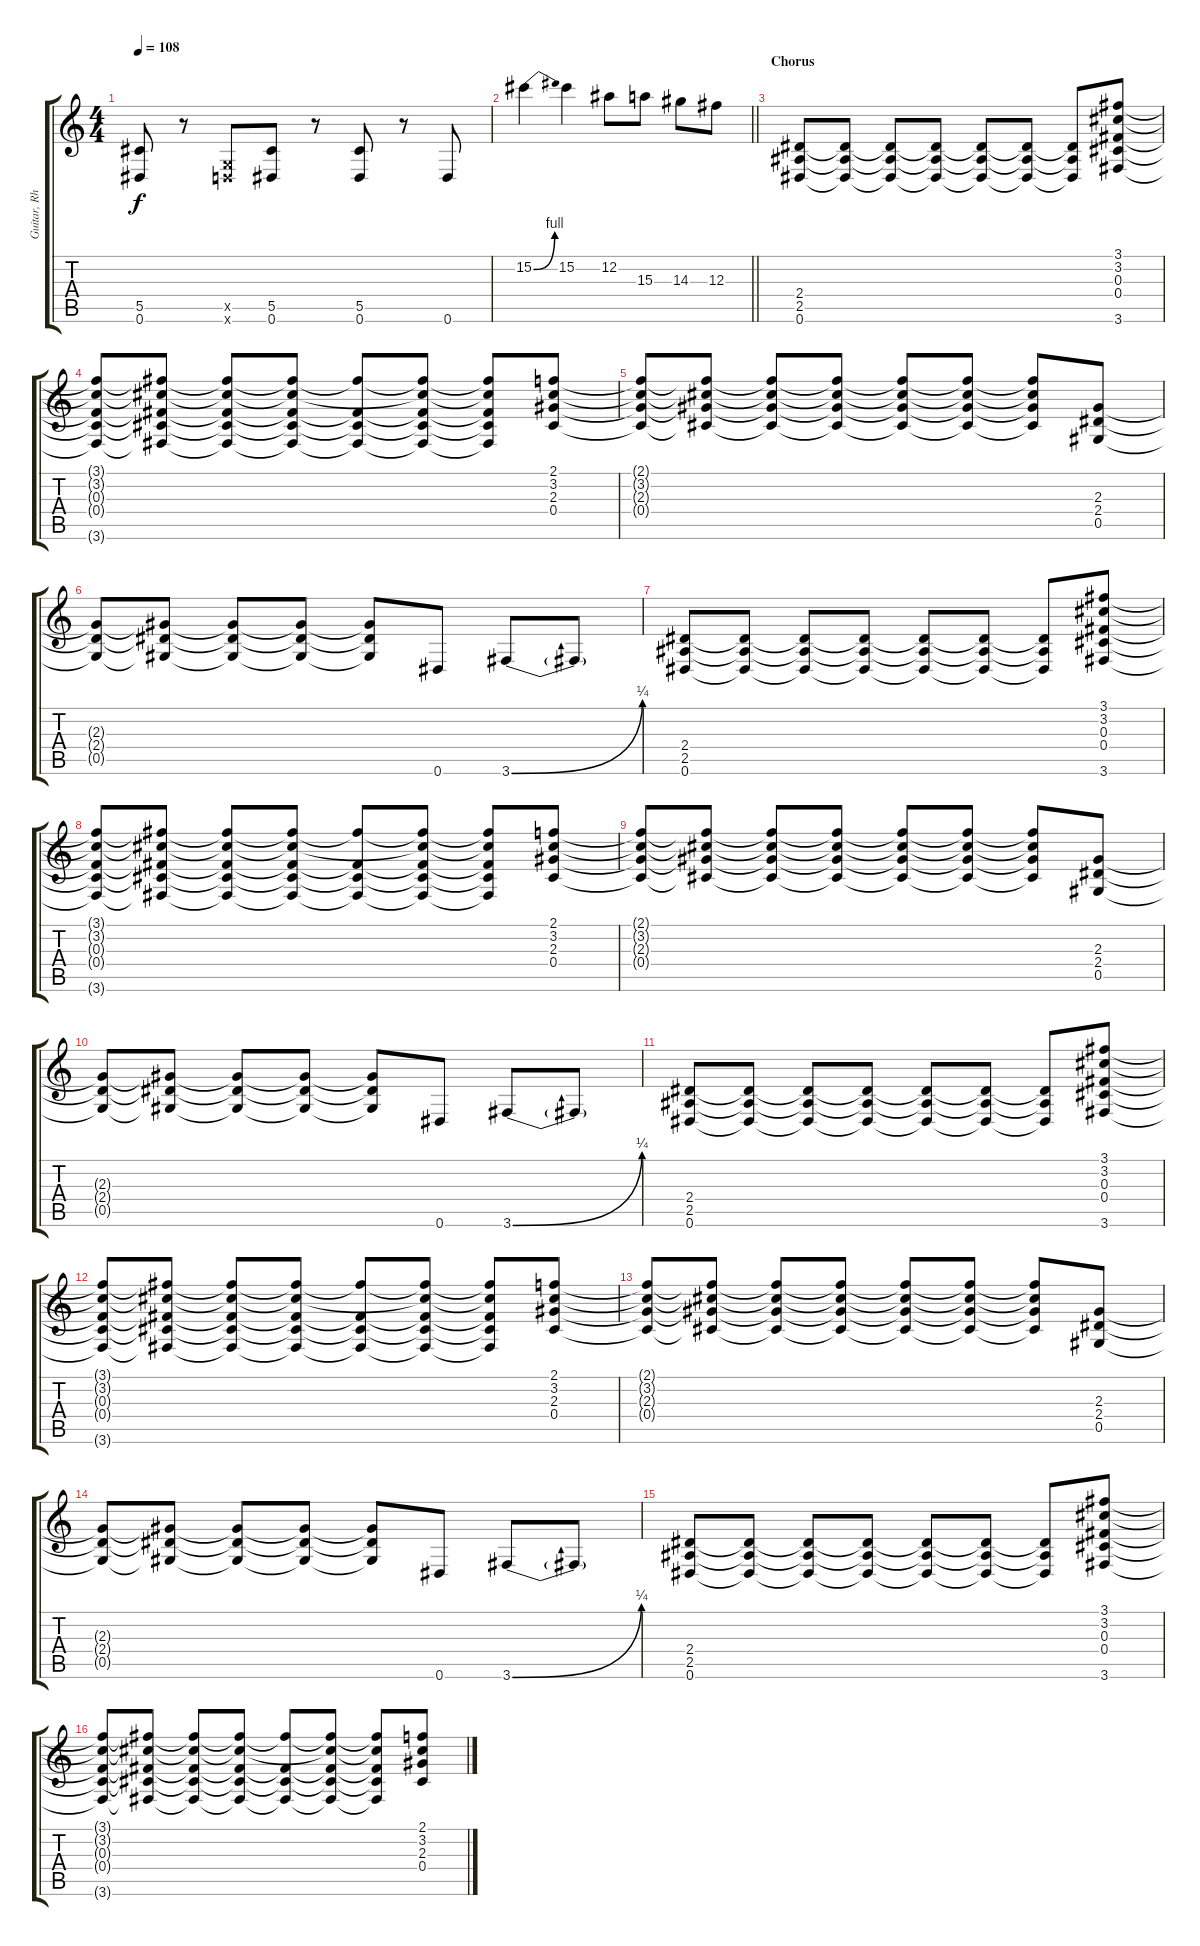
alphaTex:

\track ("Guitar, Rhythm" "Guitar, Rh") {instrument distortionguitar}
\staff {score tabs}
\tuning (Eb4 Bb3 Gb3 Db3 Ab2 Eb2) {hide}
\ts (4 4)
\tempo 108
\clef g2
\ks c
(5.5 0.6).8{dy f} r.8 (-1.5{x} -1.6{x}).8 (5.5 0.6).8 r.8 (5.5 0.6).8 r.8 0.6.8 |
\barLineRight lightlight
15.2{be (bend 0 0 60 4)}.4 15.2.4 12.2.8 15.3.8 14.3.8 12.3.8 |
\section ("" "Chorus")
(2.4 2.5 0.6).8 (2.4{t} 2.5{t} 0.6{t}).8 (2.4{t} 2.5{t} 0.6{t}).8 (2.4{t} 2.5{t} 0.6{t}).8 (2.4{t} 2.5{t} 0.6{t}).8 (2.4{t} 2.5{t} 0.6{t}).8 (2.4{t} 2.5{t} 0.6{t}).8 (3.1 3.2 0.3 0.4 3.6).8 |
(3.1{t} 3.2{t} 0.3{t} 0.4{t} 3.6{t}).8 (3.1{t} 3.2{t} 0.3{t} 0.4{t} 3.6{t}).8 (3.1{t} 3.2{t} 0.3{t} 0.4{t} 3.6{t}).8 (3.1{t} 3.2{t} 0.3{t} 0.4{t} 3.6{t}).8 (3.1{t} 0.3{t} 0.4{t} 3.6{t}).8 (3.1{t} 3.2{t} 0.3{t} 0.4{t} 3.6{t}).8 (3.1{t} 3.2{t} 0.3{t} 0.4{t} 3.6{t}).8 (2.1 3.2 2.3 0.4).8 |
(2.1{t} 3.2{t} 2.3{t} 0.4{t}).8 (2.1{t} 3.2{t} 2.3{t} 0.4{t}).8 (2.1{t} 3.2{t} 2.3{t} 0.4{t}).8 (2.1{t} 3.2{t} 2.3{t} 0.4{t}).8 (2.1{t} 3.2{t} 2.3{t} 0.4{t}).8 (2.1{t} 3.2{t} 2.3{t} 0.4{t}).8 (2.1{t} 3.2{t} 2.3{t} 0.4{t}).8 (2.3 2.4 0.5).8 |
(2.3{t} 2.4{t} 0.5{t}).8 (2.3{t} 2.4{t} 0.5{t}).8 (2.3{t} 2.4{t} 0.5{t}).8 (2.3{t} 2.4{t} 0.5{t}).8 (2.3{t} 2.4{t} 0.5{t}).8 0.6.8 3.6{be (bend 0 0 60 1)}.8 3.6{t}.8 |
(2.4 2.5 0.6).8 (2.4{t} 2.5{t} 0.6{t}).8 (2.4{t} 2.5{t} 0.6{t}).8 (2.4{t} 2.5{t} 0.6{t}).8 (2.4{t} 2.5{t} 0.6{t}).8 (2.4{t} 2.5{t} 0.6{t}).8 (2.4{t} 2.5{t} 0.6{t}).8 (3.1 3.2 0.3 0.4 3.6).8 |
(3.1{t} 3.2{t} 0.3{t} 0.4{t} 3.6{t}).8 (3.1{t} 3.2{t} 0.3{t} 0.4{t} 3.6{t}).8 (3.1{t} 3.2{t} 0.3{t} 0.4{t} 3.6{t}).8 (3.1{t} 3.2{t} 0.3{t} 0.4{t} 3.6{t}).8 (3.1{t} 0.3{t} 0.4{t} 3.6{t}).8 (3.1{t} 3.2{t} 0.3{t} 0.4{t} 3.6{t}).8 (3.1{t} 3.2{t} 0.3{t} 0.4{t} 3.6{t}).8 (2.1 3.2 2.3 0.4).8 |
(2.1{t} 3.2{t} 2.3{t} 0.4{t}).8 (2.1{t} 3.2{t} 2.3{t} 0.4{t}).8 (2.1{t} 3.2{t} 2.3{t} 0.4{t}).8 (2.1{t} 3.2{t} 2.3{t} 0.4{t}).8 (2.1{t} 3.2{t} 2.3{t} 0.4{t}).8 (2.1{t} 3.2{t} 2.3{t} 0.4{t}).8 (2.1{t} 3.2{t} 2.3{t} 0.4{t}).8 (2.3 2.4 0.5).8 |
(2.3{t} 2.4{t} 0.5{t}).8 (2.3{t} 2.4{t} 0.5{t}).8 (2.3{t} 2.4{t} 0.5{t}).8 (2.3{t} 2.4{t} 0.5{t}).8 (2.3{t} 2.4{t} 0.5{t}).8 0.6.8 3.6{be (bend 0 0 60 1)}.8 3.6{t}.8 |
(2.4 2.5 0.6).8 (2.4{t} 2.5{t} 0.6{t}).8 (2.4{t} 2.5{t} 0.6{t}).8 (2.4{t} 2.5{t} 0.6{t}).8 (2.4{t} 2.5{t} 0.6{t}).8 (2.4{t} 2.5{t} 0.6{t}).8 (2.4{t} 2.5{t} 0.6{t}).8 (3.1 3.2 0.3 0.4 3.6).8 |
(3.1{t} 3.2{t} 0.3{t} 0.4{t} 3.6{t}).8 (3.1{t} 3.2{t} 0.3{t} 0.4{t} 3.6{t}).8 (3.1{t} 3.2{t} 0.3{t} 0.4{t} 3.6{t}).8 (3.1{t} 3.2{t} 0.3{t} 0.4{t} 3.6{t}).8 (3.1{t} 0.3{t} 0.4{t} 3.6{t}).8 (3.1{t} 3.2{t} 0.3{t} 0.4{t} 3.6{t}).8 (3.1{t} 3.2{t} 0.3{t} 0.4{t} 3.6{t}).8 (2.1 3.2 2.3 0.4).8 |
(2.1{t} 3.2{t} 2.3{t} 0.4{t}).8 (2.1{t} 3.2{t} 2.3{t} 0.4{t}).8 (2.1{t} 3.2{t} 2.3{t} 0.4{t}).8 (2.1{t} 3.2{t} 2.3{t} 0.4{t}).8 (2.1{t} 3.2{t} 2.3{t} 0.4{t}).8 (2.1{t} 3.2{t} 2.3{t} 0.4{t}).8 (2.1{t} 3.2{t} 2.3{t} 0.4{t}).8 (2.3 2.4 0.5).8 |
(2.3{t} 2.4{t} 0.5{t}).8 (2.3{t} 2.4{t} 0.5{t}).8 (2.3{t} 2.4{t} 0.5{t}).8 (2.3{t} 2.4{t} 0.5{t}).8 (2.3{t} 2.4{t} 0.5{t}).8 0.6.8 3.6{be (bend 0 0 60 1)}.8 3.6{t}.8 |
(2.4 2.5 0.6).8 (2.4{t} 2.5{t} 0.6{t}).8 (2.4{t} 2.5{t} 0.6{t}).8 (2.4{t} 2.5{t} 0.6{t}).8 (2.4{t} 2.5{t} 0.6{t}).8 (2.4{t} 2.5{t} 0.6{t}).8 (2.4{t} 2.5{t} 0.6{t}).8 (3.1 3.2 0.3 0.4 3.6).8 |
(3.1{t} 3.2{t} 0.3{t} 0.4{t} 3.6{t}).8 (3.1{t} 3.2{t} 0.3{t} 0.4{t} 3.6{t}).8 (3.1{t} 3.2{t} 0.3{t} 0.4{t} 3.6{t}).8 (3.1{t} 3.2{t} 0.3{t} 0.4{t} 3.6{t}).8 (3.1{t} 0.3{t} 0.4{t} 3.6{t}).8 (3.1{t} 3.2{t} 0.3{t} 0.4{t} 3.6{t}).8 (3.1{t} 3.2{t} 0.3{t} 0.4{t} 3.6{t}).8 (2.1 3.2 2.3 0.4).8
